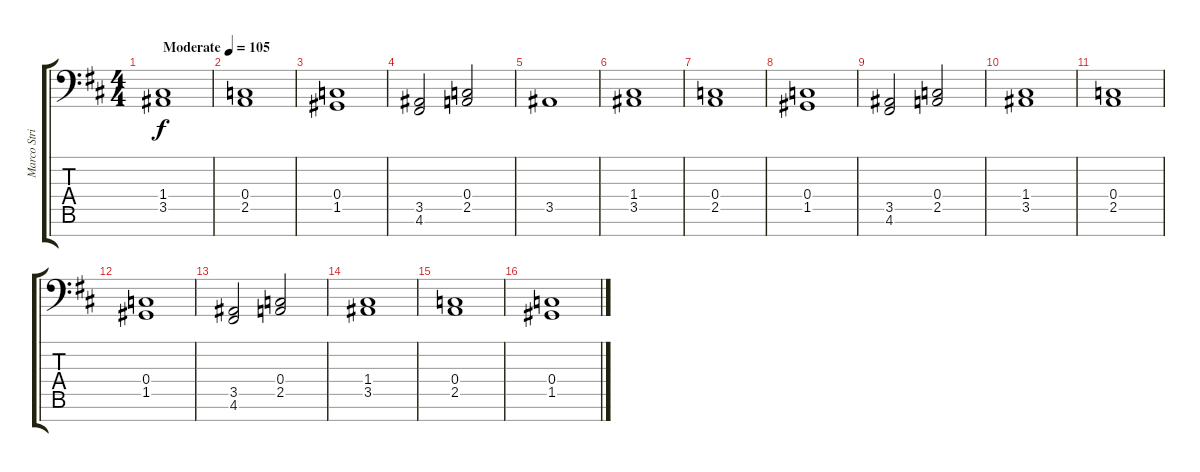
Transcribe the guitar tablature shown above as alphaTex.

\track ("Marco Strings" "Marco Stri") {instrument stringensemble1}
\staff {score tabs}
\tuning (D4 A3 F3 C3 G2 D2 A1) {hide}
\ts (4 4)
\tempo (105 "Moderate")
\clef f4
\ks d
(1.4 3.5).1{dy f instrument stringensemble1} |
(0.4 2.5).1 |
(0.4 1.5).1 |
(3.5 4.6).2 (0.4 2.5).2 |
3.5.1 |
(1.4 3.5).1 |
(0.4 2.5).1 |
(0.4 1.5).1 |
(3.5 4.6).2 (0.4 2.5).2 |
(1.4 3.5).1 |
(0.4 2.5).1 |
(0.4 1.5).1 |
(3.5 4.6).2 (0.4 2.5).2 |
(1.4 3.5).1 |
(0.4 2.5).1 |
(0.4 1.5).1
